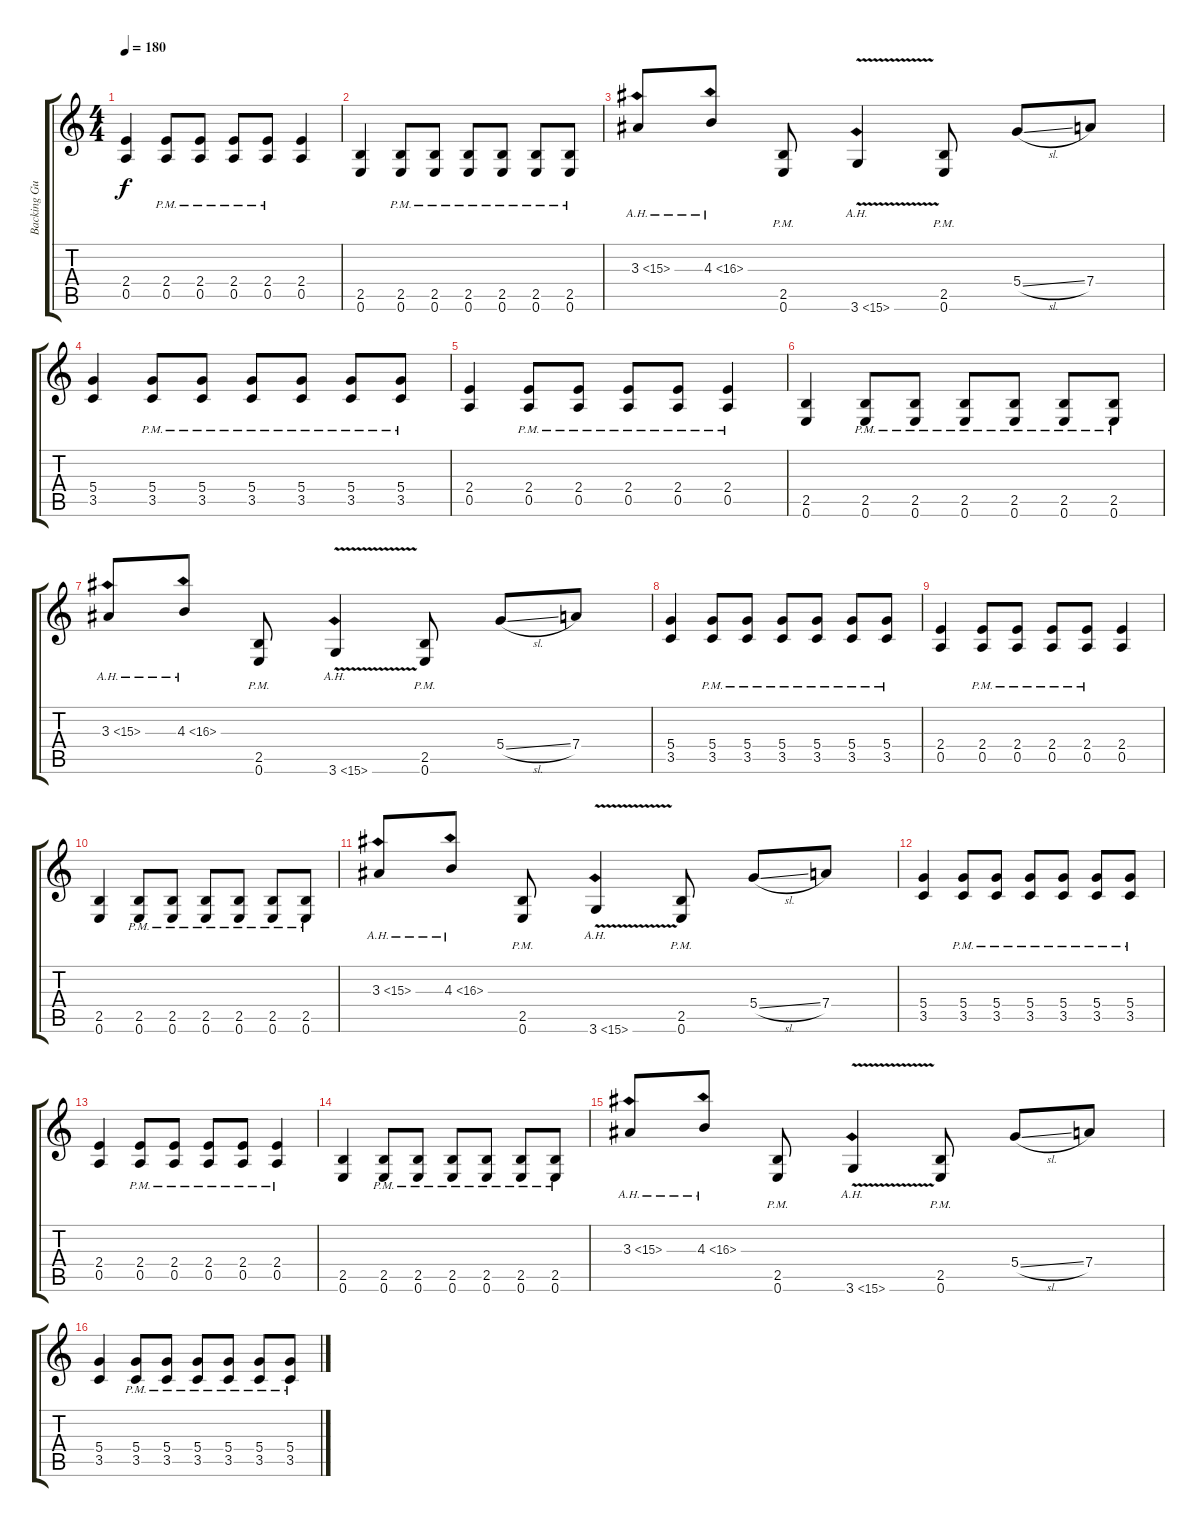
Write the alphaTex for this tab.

\track ("Backing Guitar" "Backing Gu") {instrument distortionguitar}
\staff {score tabs}
\tuning (E4 B3 G3 D3 A2 E2) {hide}
\ts (4 4)
\tempo 180
\clef g2
\ks c
(2.4 0.5).4{dy f} (2.4{pm} 0.5{pm}).8 (2.4{pm} 0.5{pm}).8 (2.4{pm} 0.5{pm}).8 (2.4{pm} 0.5{pm}).8 (2.4 0.5).4 |
(2.5 0.6).4 (2.5{pm} 0.6{pm}).8 (2.5{pm} 0.6{pm}).8 (2.5{pm} 0.6{pm}).8 (2.5{pm} 0.6{pm}).8 (2.5{pm} 0.6{pm}).8 (2.5{pm} 0.6{pm}).8 |
3.3{ah 12}.8 4.3{ah 12}.8 (2.5{pm} 0.6{pm}).8 3.6{ah 12 v}.4 (2.5{pm} 0.6{pm}).8 5.4{sl}.8 7.4.8 |
(5.4 3.5).4 (5.4{pm} 3.5{pm}).8 (5.4{pm} 3.5{pm}).8 (5.4{pm} 3.5{pm}).8 (5.4{pm} 3.5{pm}).8 (5.4{pm} 3.5{pm}).8 (5.4{pm} 3.5{pm}).8 |
(2.4 0.5).4 (2.4{pm} 0.5{pm}).8 (2.4{pm} 0.5{pm}).8 (2.4{pm} 0.5{pm}).8 (2.4{pm} 0.5{pm}).8 (2.4{pm} 0.5{pm}).4 |
(2.5 0.6).4 (2.5{pm} 0.6{pm}).8 (2.5{pm} 0.6{pm}).8 (2.5{pm} 0.6{pm}).8 (2.5{pm} 0.6{pm}).8 (2.5{pm} 0.6{pm}).8 (2.5{pm} 0.6{pm}).8 |
3.3{ah 12}.8 4.3{ah 12}.8 (2.5{pm} 0.6{pm}).8 3.6{ah 12 v}.4 (2.5{pm} 0.6{pm}).8 5.4{sl}.8 7.4.8 |
(5.4 3.5).4 (5.4{pm} 3.5{pm}).8 (5.4{pm} 3.5{pm}).8 (5.4{pm} 3.5{pm}).8 (5.4{pm} 3.5{pm}).8 (5.4{pm} 3.5{pm}).8 (5.4{pm} 3.5{pm}).8 |
(2.4 0.5).4 (2.4{pm} 0.5{pm}).8 (2.4{pm} 0.5{pm}).8 (2.4{pm} 0.5{pm}).8 (2.4{pm} 0.5{pm}).8 (2.4 0.5).4 |
(2.5 0.6).4 (2.5{pm} 0.6{pm}).8 (2.5{pm} 0.6{pm}).8 (2.5{pm} 0.6{pm}).8 (2.5{pm} 0.6{pm}).8 (2.5{pm} 0.6{pm}).8 (2.5{pm} 0.6{pm}).8 |
3.3{ah 12}.8 4.3{ah 12}.8 (2.5{pm} 0.6{pm}).8 3.6{ah 12 v}.4 (2.5{pm} 0.6{pm}).8 5.4{sl}.8 7.4.8 |
(5.4 3.5).4 (5.4{pm} 3.5{pm}).8 (5.4{pm} 3.5{pm}).8 (5.4{pm} 3.5{pm}).8 (5.4{pm} 3.5{pm}).8 (5.4{pm} 3.5{pm}).8 (5.4{pm} 3.5{pm}).8 |
(2.4 0.5).4 (2.4{pm} 0.5{pm}).8 (2.4{pm} 0.5{pm}).8 (2.4{pm} 0.5{pm}).8 (2.4{pm} 0.5{pm}).8 (2.4{pm} 0.5{pm}).4 |
(2.5 0.6).4 (2.5{pm} 0.6{pm}).8 (2.5{pm} 0.6{pm}).8 (2.5{pm} 0.6{pm}).8 (2.5{pm} 0.6{pm}).8 (2.5{pm} 0.6{pm}).8 (2.5{pm} 0.6{pm}).8 |
3.3{ah 12}.8 4.3{ah 12}.8 (2.5{pm} 0.6{pm}).8 3.6{ah 12 v}.4 (2.5{pm} 0.6{pm}).8 5.4{sl}.8 7.4.8 |
(5.4 3.5).4 (5.4{pm} 3.5{pm}).8 (5.4{pm} 3.5{pm}).8 (5.4{pm} 3.5{pm}).8 (5.4{pm} 3.5{pm}).8 (5.4{pm} 3.5{pm}).8 (5.4{pm} 3.5{pm}).8
